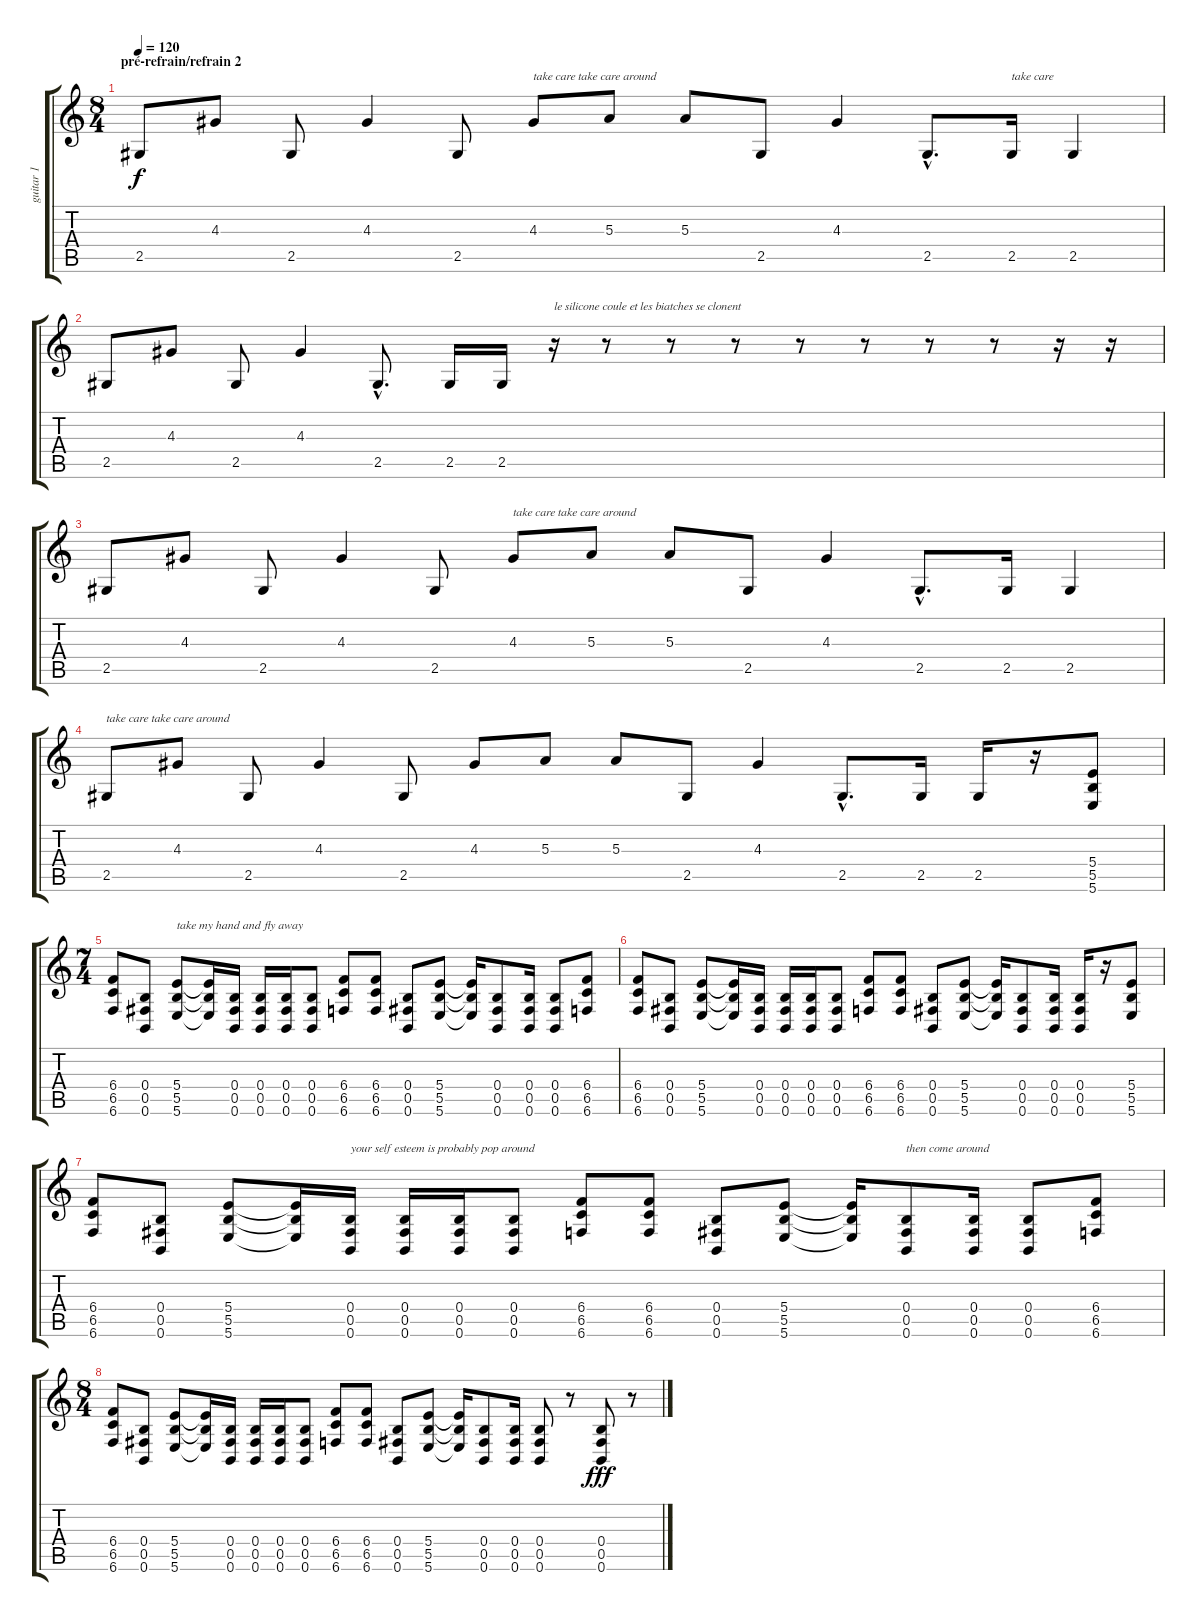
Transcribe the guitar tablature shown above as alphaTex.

\track ("guitar 1" "guitar 1") {instrument overdrivenguitar}
\staff {score tabs}
\tuning (Db4 Ab3 E3 B2 Gb2 B1) {hide}
\ts (8 4)
\section ("" "pré-refrain/refrain 2")
\tempo 120
\clef g2
\ks c
2.5.8{dy f volume 16} 4.3.8 2.5.8 4.3.4 2.5.8 4.3.8{txt "take care take care around"} 5.3.8 5.3.8 2.5.8 4.3.4 2.5{hac}.8{d} 2.5.16{txt "take care "} 2.5.4 |
2.5.8 4.3.8 2.5.8 4.3.4 2.5{hac}.8{d} 2.5.16 2.5.16 r.16{txt "le silicone coule et les biatches se clonent"} r.8 r.8 r.8 r.8 r.8 r.8 r.8 r.16 r.16 |
2.5.8 4.3.8 2.5.8 4.3.4 2.5.8 4.3.8{txt "take care take care around"} 5.3.8 5.3.8 2.5.8 4.3.4 2.5{hac}.8{d} 2.5.16 2.5.4 |
2.5.8{txt "take care take care around"} 4.3.8 2.5.8 4.3.4 2.5.8 4.3.8 5.3.8 5.3.8 2.5.8 4.3.4 2.5{hac}.8{d} 2.5.16 2.5.16 r.16 (5.4 5.5 5.6).8 |
\ts (7 4)
(6.4 6.5 6.6).8 (0.4 0.5 0.6).8 (5.4 5.5 5.6).8{txt "take my hand and fly away"} (5.4{t} 5.5{t} 5.6{t}).16 (0.4 0.5 0.6).16 (0.4 0.5 0.6).16 (0.4 0.5 0.6).16 (0.4 0.5 0.6).8 (6.4 6.5 6.6).8 (6.4 6.5 6.6).8 (0.4 0.5 0.6).8 (5.4 5.5 5.6).8 (5.4{t} 5.5{t} 5.6{t}).16 (0.4 0.5 0.6).8 (0.4 0.5 0.6).16 (0.4 0.5 0.6).8 (6.4 6.5 6.6).8 |
(6.4 6.5 6.6).8 (0.4 0.5 0.6).8 (5.4 5.5 5.6).8 (5.4{t} 5.5{t} 5.6{t}).16 (0.4 0.5 0.6).16 (0.4 0.5 0.6).16 (0.4 0.5 0.6).16 (0.4 0.5 0.6).8 (6.4 6.5 6.6).8 (6.4 6.5 6.6).8 (0.4 0.5 0.6).8 (5.4 5.5 5.6).8 (5.4{t} 5.5{t} 5.6{t}).16 (0.4 0.5 0.6).8 (0.4 0.5 0.6).16 (0.4 0.5 0.6).16 r.16 (5.4 5.5 5.6).8 |
(6.4 6.5 6.6).8 (0.4 0.5 0.6).8 (5.4 5.5 5.6).8 (5.4{t} 5.5{t} 5.6{t}).16 (0.4 0.5 0.6).16{txt "your self esteem is probably pop around"} (0.4 0.5 0.6).16 (0.4 0.5 0.6).16 (0.4 0.5 0.6).8 (6.4 6.5 6.6).8 (6.4 6.5 6.6).8 (0.4 0.5 0.6).8 (5.4 5.5 5.6).8 (5.4{t} 5.5{t} 5.6{t}).16 (0.4 0.5 0.6).8{txt "then come around"} (0.4 0.5 0.6).16 (0.4 0.5 0.6).8 (6.4 6.5 6.6).8 |
\ts (8 4)
(6.4 6.5 6.6).8 (0.4 0.5 0.6).8 (5.4 5.5 5.6).8 (5.4{t} 5.5{t} 5.6{t}).16 (0.4 0.5 0.6).16 (0.4 0.5 0.6).16 (0.4 0.5 0.6).16 (0.4 0.5 0.6).8 (6.4 6.5 6.6).8 (6.4 6.5 6.6).8 (0.4 0.5 0.6).8 (5.4 5.5 5.6).8 (5.4{t} 5.5{t} 5.6{t}).16 (0.4 0.5 0.6).8 (0.4 0.5 0.6).16 (0.4 0.5 0.6).8 r.8 (0.4 0.5 0.6).8{dy fff} r.8
